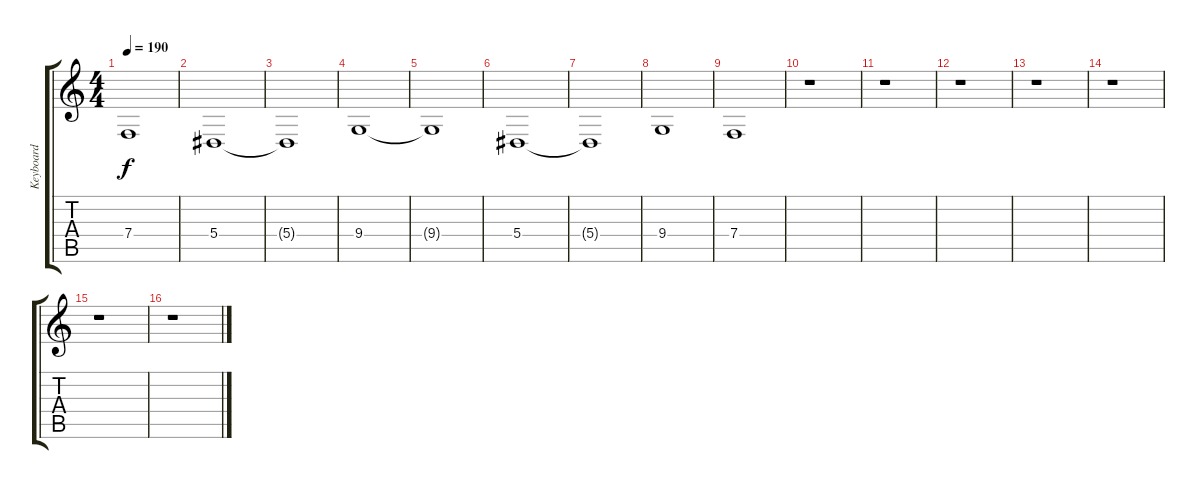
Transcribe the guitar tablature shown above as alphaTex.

\track ("Keyboard" "Keyboard") {instrument stringensemble1}
\staff {score tabs}
\tuning (C4 G3 Eb3 Bb2 F2 C2) {hide}
\ts (4 4)
\tempo 190
\clef g2
\ks c
7.4.1{dy f} |
5.4.1 |
5.4{t}.1 |
9.4.1 |
9.4{t}.1 |
5.4.1 |
5.4{t}.1 |
9.4.1 |
7.4.1 |
r.1 |
r.1 |
r.1 |
r.1 |
r.1 |
r.1 |
r.1
